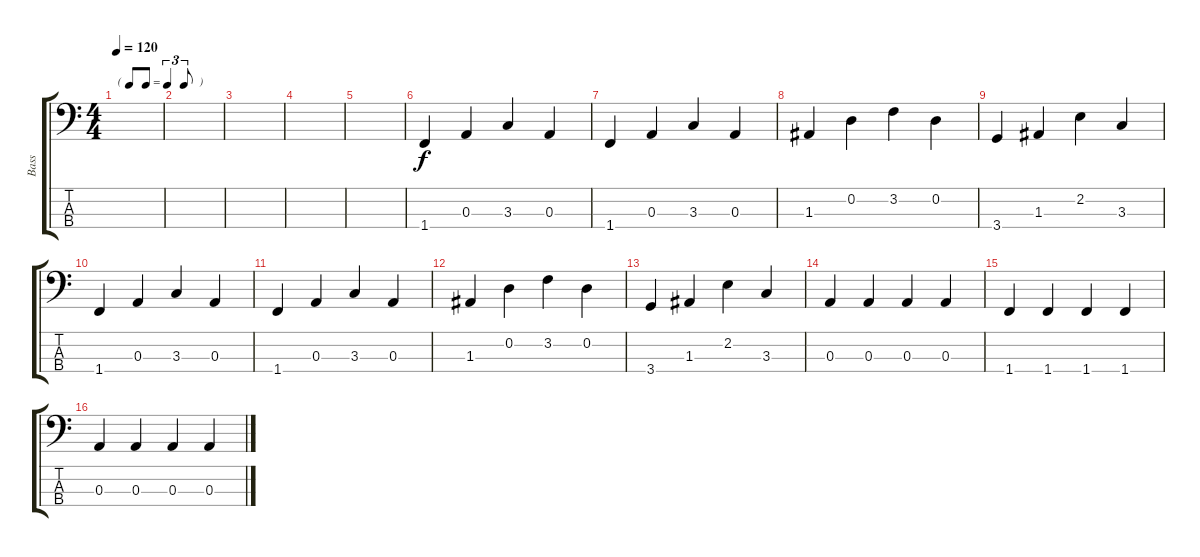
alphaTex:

\track ("Bass" "Bass") {instrument electricbassfinger}
\staff {score tabs}
\tuning (G2 D2 A1 E1) {hide}
\ts (4 4)
\tf triplet8th
\tempo 120
\clef f4
\ks c
|
|
|
|
|
1.4.4 0.3.4 3.3.4 0.3.4 |
1.4.4 0.3.4 3.3.4 0.3.4 |
1.3.4 0.2.4 3.2.4 0.2.4 |
3.4.4 1.3.4 2.2.4 3.3.4 |
1.4.4 0.3.4 3.3.4 0.3.4 |
1.4.4 0.3.4 3.3.4 0.3.4 |
1.3.4 0.2.4 3.2.4 0.2.4 |
3.4.4 1.3.4 2.2.4 3.3.4 |
0.3.4 0.3.4 0.3.4 0.3.4 |
1.4.4 1.4.4 1.4.4 1.4.4 |
0.3.4 0.3.4 0.3.4 0.3.4
